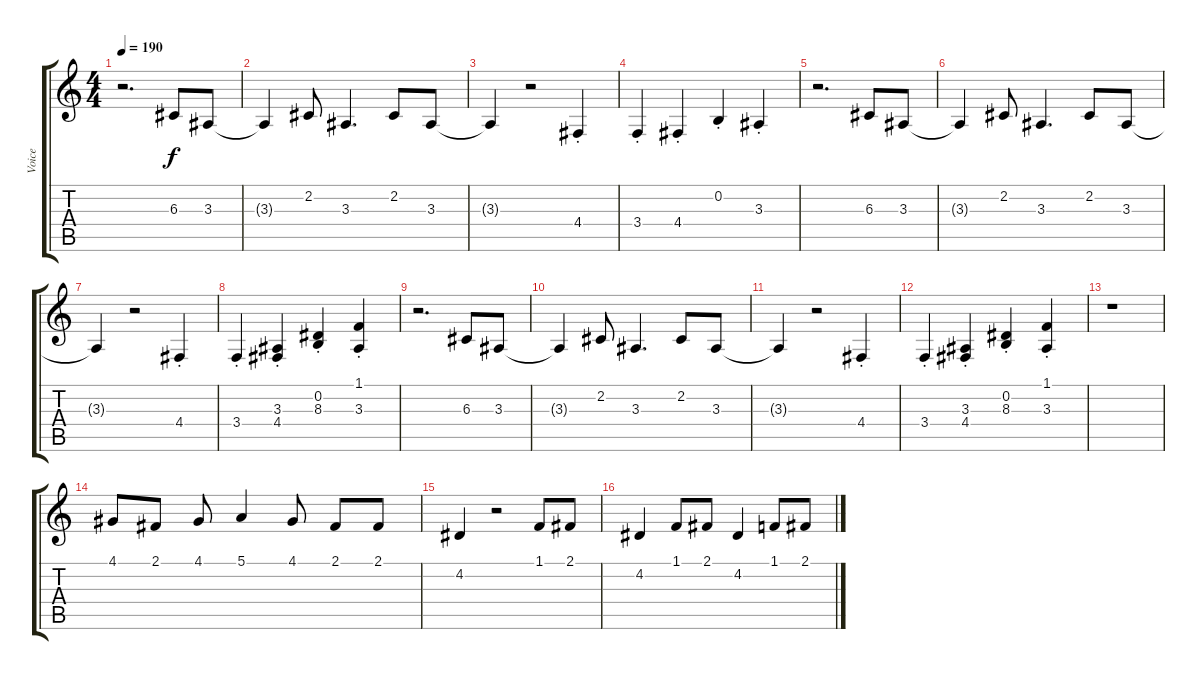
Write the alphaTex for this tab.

\track ("Voice" "Voice") {instrument clarinet}
\staff {score tabs}
\tuning (E4 B3 G3 D3 A2 E2) {hide}
\ts (4 4)
\tempo 190
\clef g2
\ks c
r.2{d dy f} 6.3.8 3.3.8 |
3.3{t}.4 2.2.8 3.3.4{d} 2.2.8 3.3.8 |
3.3{t}.4 r.2 4.4{st}.4 |
3.4{st}.4 4.4{st}.4 0.2{st}.4 3.3{st}.4 |
r.2{d} 6.3.8 3.3.8 |
3.3{t}.4 2.2.8 3.3.4{d} 2.2.8 3.3.8 |
3.3{t}.4 r.2 4.4{st}.4 |
3.4{st}.4 (3.3{st} 4.4{st}).4 (0.2{st} 8.3{st}).4 (1.1{st} 3.3{st}).4 |
r.2{d} 6.3.8 3.3.8 |
3.3{t}.4 2.2.8 3.3.4{d} 2.2.8 3.3.8 |
3.3{t}.4 r.2 4.4{st}.4 |
3.4{st}.4 (3.3{st} 4.4{st}).4 (0.2{st} 8.3{st}).4 (1.1{st} 3.3{st}).4 |
r.1 |
4.1.8 2.1.8 4.1.8 5.1.4 4.1.8 2.1.8 2.1.8 |
4.2.4 r.2 1.1.8 2.1.8 |
4.2.4 1.1.8 2.1.8 4.2.4 1.1.8 2.1.8
